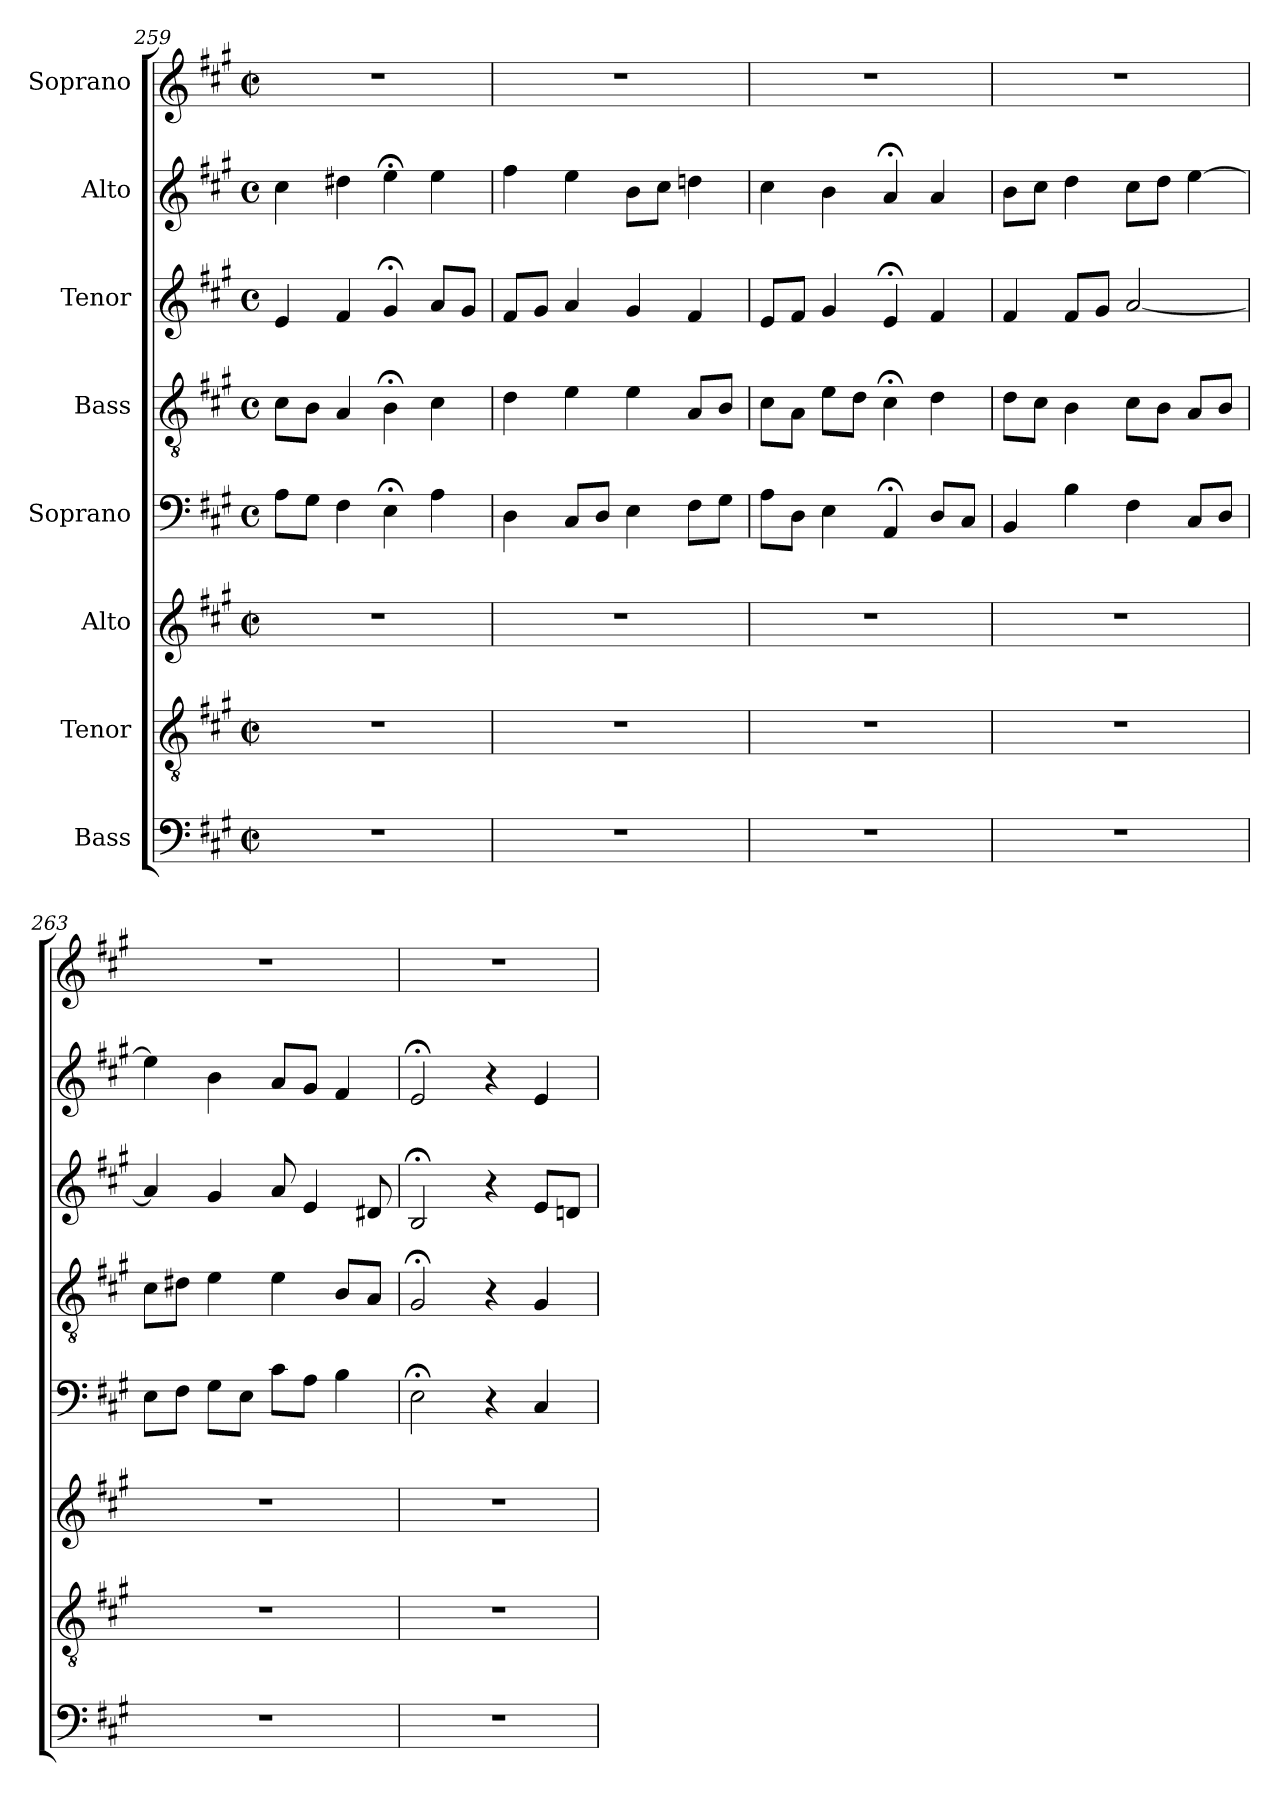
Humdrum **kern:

**kern	**kern	**kern	**kern	**kern	**kern	**kern	**kern
*part8	*part7	*part6	*part5	*part4	*part3	*part2	*part1
*staff8	*staff7	*staff6	*staff5	*staff4	*staff3	*staff2	*staff1
*I"Bass	*I"Tenor	*I"Alto	*I"Soprano	*I"Bass	*I"Tenor	*I"Alto	*I"Soprano
*clefF4	*clefGv2	*clefG2	*clefF4	*clefGv2	*clefG2	*clefG2	*clefG2
*k[f#c#g#]	*k[f#c#g#]	*k[f#c#g#]	*k[f#c#g#]	*k[f#c#g#]	*k[f#c#g#]	*k[f#c#g#]	*k[f#c#g#]
*A:	*A:	*A:	*A:	*A:	*A:	*A:	*A:
*M2/2	*M2/2	*M2/2	*M4/4	*M4/4	*M4/4	*M4/4	*M2/2
*met(c|)	*met(c|)	*met(c|)	*met(c)	*met(c)	*met(c)	*met(c)	*met(c|)
=259	=259	=259	=259	=259	=259	=259	=259
1r	1r	1r	8A\L	8c#\L	4e/	4cc#\	1r
.	.	.	8G#\J	8B\J	.	.	.
.	.	.	4F#\	4A/	4f#/	4dd#X\	.
.	.	.	4E;<\	4B;<\	4g#;/	4ee;<\	.
.	.	.	4A\	4c#\	8a/L	4ee\	.
.	.	.	.	.	8g#/J	.	.
=260	=260	=260	=260	=260	=260	=260	=260
1r	1r	1r	4D\	4d\	8f#/L	4ff#\	1r
.	.	.	.	.	8g#/J	.	.
.	.	.	8C#/L	4e\	4a/	4ee\	.
.	.	.	8D/J	.	.	.	.
.	.	.	4E\	4e\	4g#/	8b\L	.
.	.	.	.	.	.	8cc#\J	.
.	.	.	8F#\L	8A/L	4f#/	4ddn\	.
.	.	.	8G#\J	8B/J	.	.	.
=261	=261	=261	=261	=261	=261	=261	=261
1r	1r	1r	8A\L	8c#\L	8e/L	4cc#\	1r
.	.	.	8D\J	8A\J	8f#/J	.	.
.	.	.	4E\	8e\L	4g#/	4b\	.
.	.	.	.	8d\J	.	.	.
.	.	.	4AA;/	4c#;<\	4e;/	4a;/	.
.	.	.	8D/L	4d\	4f#/	4a/	.
.	.	.	8C#/J	.	.	.	.
!!LO:PB:g=z
=262	=262	=262	=262	=262	=262	=262	=262
1r	1r	1r	4BB/	8d\L	4f#/	8b\L	1r
.	.	.	.	8c#\J	.	8cc#\J	.
.	.	.	4B\	4B\	8f#/L	4dd\	.
.	.	.	.	.	8g#/J	.	.
.	.	.	4F#\	8c#\L	[<2a/	8cc#\L	.
.	.	.	.	8B\J	.	8dd\J	.
.	.	.	8C#/L	8A/L	.	[>4ee\	.
.	.	.	8D/J	8B/J	.	.	.
=263	=263	=263	=263	=263	=263	=263	=263
1r	1r	1r	8E\L	8c#\L	4a/]	4ee\]	1r
.	.	.	8F#\J	8d#X\J	.	.	.
.	.	.	8G#\L	4e\	4g#/	4b\	.
.	.	.	8E\J	.	.	.	.
.	.	.	8c#\L	4e\	8a/	8a/L	.
.	.	.	8A\J	.	4e/	8g#/J	.
.	.	.	4B\	8B/L	.	4f#/	.
.	.	.	.	8A/J	8d#X/	.	.
=264	=264	=264	=264	=264	=264	=264	=264
1r	1r	1r	2E;<\	2G#;/	2B;/	2e;/	1r
.	.	.	4r	4r	4r	4r	.
.	.	.	4C#/	4G#/	8e/L	4e/	.
.	.	.	.	.	8dn/J	.	.
=	=	=	=	=	=	=	=
*-	*-	*-	*-	*-	*-	*-	*-
